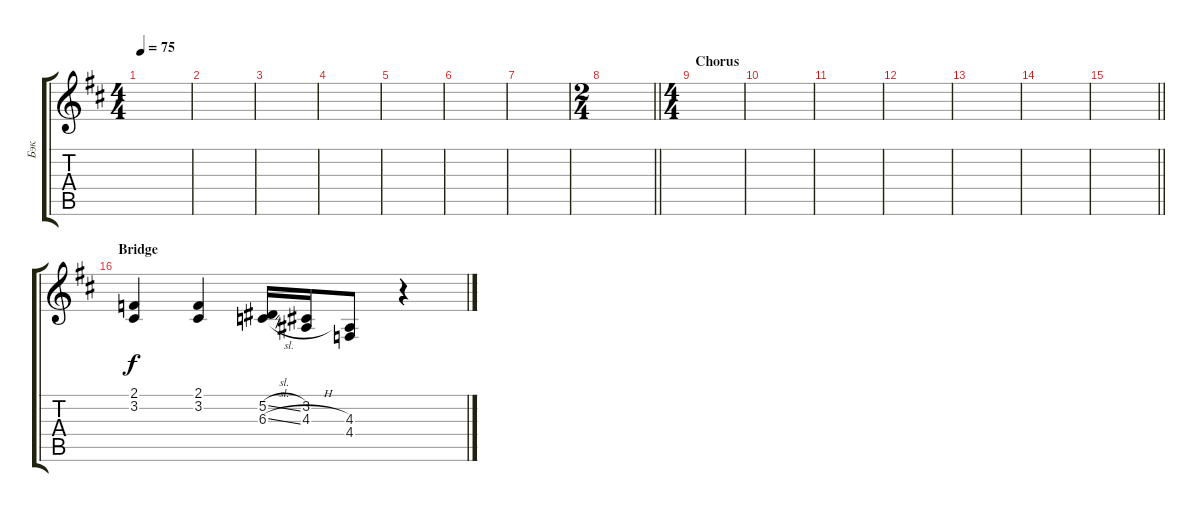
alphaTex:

\track ("Бэк" "Бэк") {instrument brasssection}
\staff {score tabs}
\tuning (Eb4 Bb3 Gb3 Db3 Ab2 Eb2) {hide}
\ts (4 4)
\tempo 75
\clef g2
\ks bminor
|
|
|
|
|
|
|
\ts (2 4)
\barLineRight lightlight
|
\ts (4 4)
\section ("" "Chorus")
|
|
|
|
|
|
\barLineRight lightlight
|
\section ("" "Bridge")
(2.1 3.2).4 (2.1 3.2).4 (5.2{sl} 6.3{sl}).16 (3.2{h} 4.3{h}).16 (4.3 4.4).8 r.4
